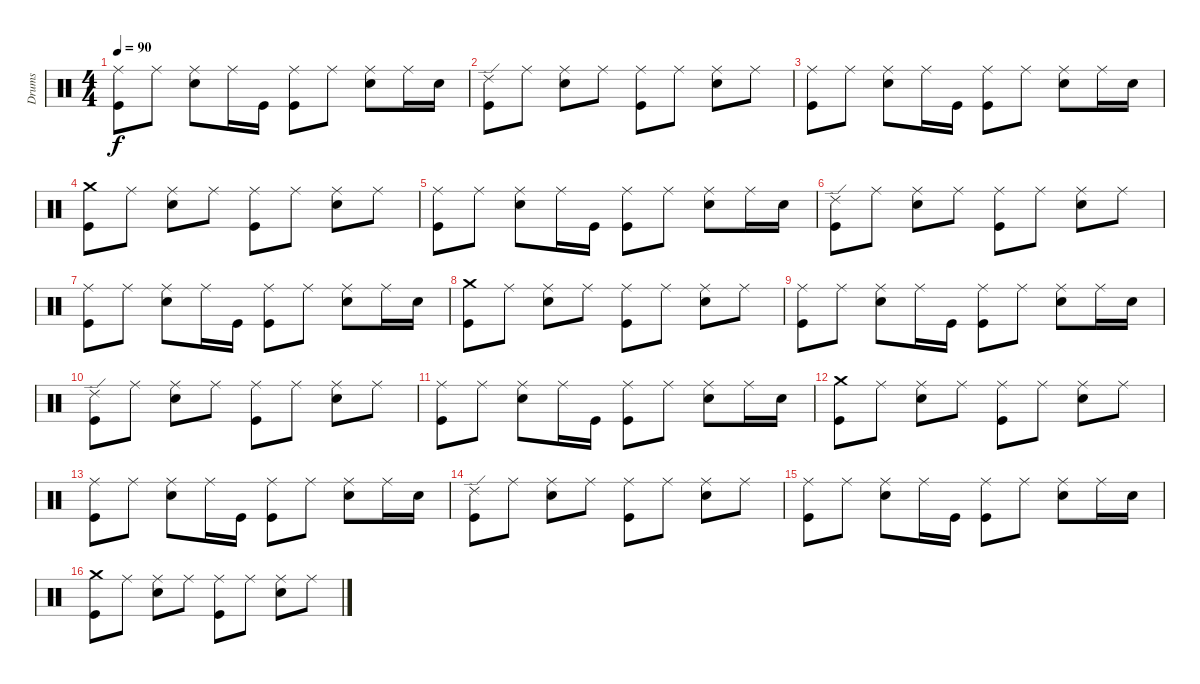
\track ("Drums" "Drums") {instrument percussion}
\staff {score}
\articulation defaults
\ts (4 4)
\tempo 90
\clef neutral
\ks c
("Ride (middle)" "Kick (hit)").8{dy f} "Ride (middle)".8 ("Ride (middle)" "Electric Snare (hit)").8 "Ride (middle)".16 "Kick (hit)".16 ("Ride (middle)" "Kick (hit)").8 "Ride (middle)".8 ("Ride (middle)" "Electric Snare (hit)").8 "Ride (middle)".16 "Electric Snare (hit)".16 |
("Ride (edge) 2" "Kick (hit)").8 "Ride (middle)".8 ("Ride (middle)" "Electric Snare (hit)").8 "Ride (middle)".8 ("Ride (middle)" "Kick (hit)").8 "Ride (middle)".8 ("Ride (middle)" "Electric Snare (hit)").8 "Ride (middle)".8 |
("Ride (middle)" "Kick (hit)").8 "Ride (middle)".8 ("Ride (middle)" "Electric Snare (hit)").8 "Ride (middle)".16 "Kick (hit)".16 ("Ride (middle)" "Kick (hit)").8 "Ride (middle)".8 ("Ride (middle)" "Electric Snare (hit)").8 "Ride (middle)".16 "Electric Snare (hit)".16 |
("Crash medium (hit)" "Kick (hit)").8 "Ride (middle)".8 ("Ride (middle)" "Electric Snare (hit)").8 "Ride (middle)".8 ("Ride (middle)" "Kick (hit)").8 "Ride (middle)".8 ("Ride (middle)" "Electric Snare (hit)").8 "Ride (middle)".8 |
("Ride (middle)" "Kick (hit)").8 "Ride (middle)".8 ("Ride (middle)" "Electric Snare (hit)").8 "Ride (middle)".16 "Kick (hit)".16 ("Ride (middle)" "Kick (hit)").8 "Ride (middle)".8 ("Ride (middle)" "Electric Snare (hit)").8 "Ride (middle)".16 "Electric Snare (hit)".16 |
("Ride (edge) 2" "Kick (hit)").8 "Ride (middle)".8 ("Ride (middle)" "Electric Snare (hit)").8 "Ride (middle)".8 ("Ride (middle)" "Kick (hit)").8 "Ride (middle)".8 ("Ride (middle)" "Electric Snare (hit)").8 "Ride (middle)".8 |
("Ride (middle)" "Kick (hit)").8 "Ride (middle)".8 ("Ride (middle)" "Electric Snare (hit)").8 "Ride (middle)".16 "Kick (hit)".16 ("Ride (middle)" "Kick (hit)").8 "Ride (middle)".8 ("Ride (middle)" "Electric Snare (hit)").8 "Ride (middle)".16 "Electric Snare (hit)".16 |
("Crash medium (hit)" "Kick (hit)").8 "Ride (middle)".8 ("Ride (middle)" "Electric Snare (hit)").8 "Ride (middle)".8 ("Ride (middle)" "Kick (hit)").8 "Ride (middle)".8 ("Ride (middle)" "Electric Snare (hit)").8 "Ride (middle)".8 |
("Ride (middle)" "Kick (hit)").8 "Ride (middle)".8 ("Ride (middle)" "Electric Snare (hit)").8 "Ride (middle)".16 "Kick (hit)".16 ("Ride (middle)" "Kick (hit)").8 "Ride (middle)".8 ("Ride (middle)" "Electric Snare (hit)").8 "Ride (middle)".16 "Electric Snare (hit)".16 |
("Ride (edge) 2" "Kick (hit)").8 "Ride (middle)".8 ("Ride (middle)" "Electric Snare (hit)").8 "Ride (middle)".8 ("Ride (middle)" "Kick (hit)").8 "Ride (middle)".8 ("Ride (middle)" "Electric Snare (hit)").8 "Ride (middle)".8 |
("Ride (middle)" "Kick (hit)").8 "Ride (middle)".8 ("Ride (middle)" "Electric Snare (hit)").8 "Ride (middle)".16 "Kick (hit)".16 ("Ride (middle)" "Kick (hit)").8 "Ride (middle)".8 ("Ride (middle)" "Electric Snare (hit)").8 "Ride (middle)".16 "Electric Snare (hit)".16 |
("Crash medium (hit)" "Kick (hit)").8 "Ride (middle)".8 ("Ride (middle)" "Electric Snare (hit)").8 "Ride (middle)".8 ("Ride (middle)" "Kick (hit)").8 "Ride (middle)".8 ("Ride (middle)" "Electric Snare (hit)").8 "Ride (middle)".8 |
("Ride (middle)" "Kick (hit)").8 "Ride (middle)".8 ("Ride (middle)" "Electric Snare (hit)").8 "Ride (middle)".16 "Kick (hit)".16 ("Ride (middle)" "Kick (hit)").8 "Ride (middle)".8 ("Ride (middle)" "Electric Snare (hit)").8 "Ride (middle)".16 "Electric Snare (hit)".16 |
("Ride (edge) 2" "Kick (hit)").8 "Ride (middle)".8 ("Ride (middle)" "Electric Snare (hit)").8 "Ride (middle)".8 ("Ride (middle)" "Kick (hit)").8 "Ride (middle)".8 ("Ride (middle)" "Electric Snare (hit)").8 "Ride (middle)".8 |
("Ride (middle)" "Kick (hit)").8 "Ride (middle)".8 ("Ride (middle)" "Electric Snare (hit)").8 "Ride (middle)".16 "Kick (hit)".16 ("Ride (middle)" "Kick (hit)").8 "Ride (middle)".8 ("Ride (middle)" "Electric Snare (hit)").8 "Ride (middle)".16 "Electric Snare (hit)".16 |
("Crash medium (hit)" "Kick (hit)").8 "Ride (middle)".8 ("Ride (middle)" "Electric Snare (hit)").8 "Ride (middle)".8 ("Ride (middle)" "Kick (hit)").8 "Ride (middle)".8 ("Ride (middle)" "Electric Snare (hit)").8 "Ride (middle)".8
